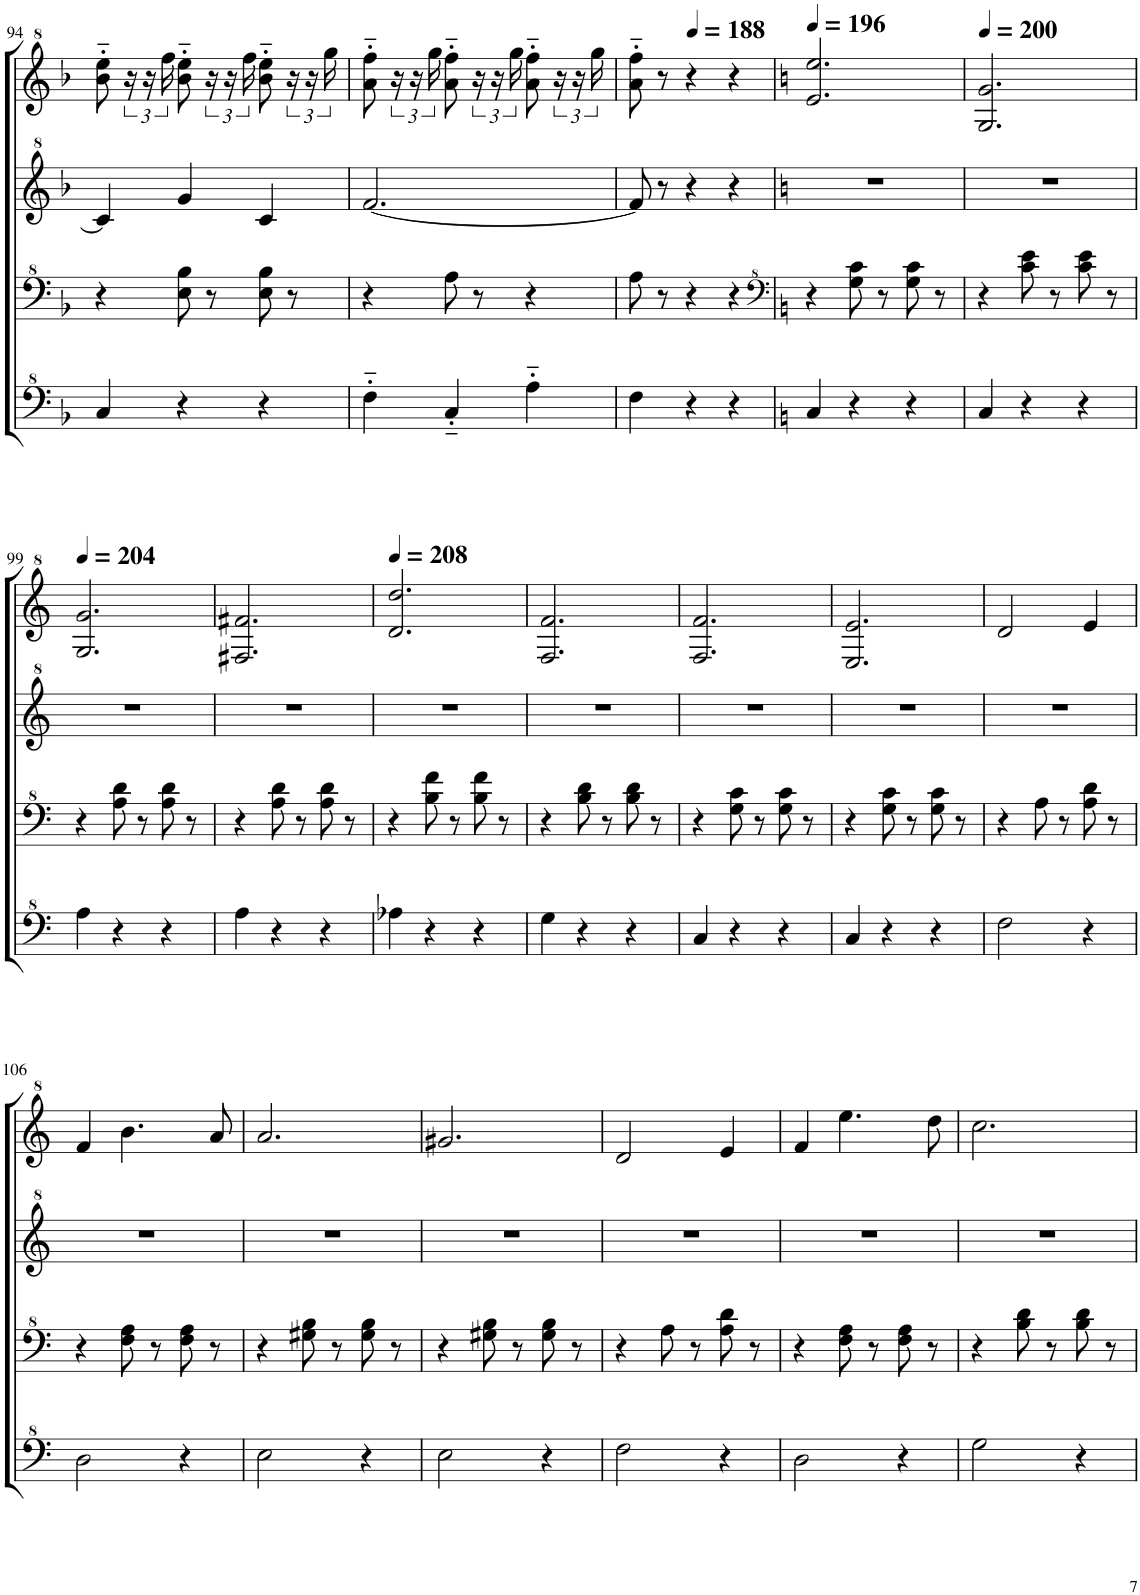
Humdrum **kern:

**kern	**kern	**kern	**kern
*part1	*part1	*part1	*part1
*staff4	*staff3	*staff2	*staff1
*I"Model III	*	*	*
!!LO:PB:g=z
*clefF^4	*clefF^4	*clefG^2	*clefG^2
*k[b-]	*k[b-]	*k[b-]	*k[b-]
*M3/4	*M3/4	*M3/4	*M3/4
=94	=94	=94	=94
4c/	4r	4cc/]	8bb-\'~ 8eee\'~
.	.	.	24r
.	.	.	24r
.	.	.	24fff\
4r	8e\ 8b-\	4gg/	8bb-\'~ 8eee\'~
.	8r	.	24r
.	.	.	24r
.	.	.	24fff\
4r	8e\ 8b-\	4cc/	8bb-\'~ 8eee\'~
.	8r	.	24r
.	.	.	24r
.	.	.	24ggg\
=95	=95	=95	=95
4f'~\	4r	[2.ff/	8aa\'~ 8fff\'~
.	.	.	24r
.	.	.	24r
.	.	.	24ggg\
4c'~/	8a\	.	8aa\'~ 8fff\'~
.	8r	.	24r
.	.	.	24r
.	.	.	24ggg\
4a'~\	4r	.	8aa\'~ 8fff\'~
.	.	.	24r
.	.	.	24r
.	.	.	24ggg\
=96	=96	=96	=96
4f\	8a\	8ff/]	8aa\'~ 8fff\'~
.	8r	8r	8r
*	*	*	*MM188
4r	4r	4r	4r
4r	4r	4r	4r
=97	=97	=97	=97
*	*clefF^4	*	*
*k[]	*k[]	*k[]	*k[]
*	*	*	*MM196
4c/	4r	2.r	2.ee/ 2.eee/
4r	8g\ 8cc\	.	.
.	8r	.	.
4r	8g\ 8cc\	.	.
.	8r	.	.
=98	=98	=98	=98
*	*	*	*MM200
4c/	4r	2.r	2.g/ 2.gg/
4r	8cc\ 8ee\	.	.
.	8r	.	.
4r	8cc\ 8ee\	.	.
.	8r	.	.
!!LO:LB:g=z
=99	=99	=99	=99
*	*	*	*MM204
4a\	4r	2.r	2.g/ 2.gg/
4r	8a\ 8dd\	.	.
.	8r	.	.
4r	8a\ 8dd\	.	.
.	8r	.	.
=100	=100	=100	=100
4a\	4r	2.r	2.f#X/ 2.ff#X/
4r	8a\ 8dd\	.	.
.	8r	.	.
4r	8a\ 8dd\	.	.
.	8r	.	.
=101	=101	=101	=101
*	*	*	*MM208
4a-X\	4r	2.r	2.dd/ 2.ddd/
4r	8b\ 8ff\	.	.
.	8r	.	.
4r	8b\ 8ff\	.	.
.	8r	.	.
=102	=102	=102	=102
4g\	4r	2.r	2.f/ 2.ff/
4r	8b\ 8dd\	.	.
.	8r	.	.
4r	8b\ 8dd\	.	.
.	8r	.	.
=103	=103	=103	=103
4c/	4r	2.r	2.f/ 2.ff/
4r	8g\ 8cc\	.	.
.	8r	.	.
4r	8g\ 8cc\	.	.
.	8r	.	.
=104	=104	=104	=104
4c/	4r	2.r	2.e/ 2.ee/
4r	8g\ 8cc\	.	.
.	8r	.	.
4r	8g\ 8cc\	.	.
.	8r	.	.
=105	=105	=105	=105
2f\	4r	2.r	2dd/
.	8a\	.	.
.	8r	.	.
4r	8a\ 8dd\	.	4ee/
.	8r	.	.
!!LO:LB:g=z
=106	=106	=106	=106
2d\	4r	2.r	4ff/
.	8f\ 8a\	.	4.bb\
.	8r	.	.
4r	8f\ 8a\	.	.
.	8r	.	8aa/
=107	=107	=107	=107
2e\	4r	2.r	2.aa/
.	8g#X\ 8b\	.	.
.	8r	.	.
4r	8g#\ 8b\	.	.
.	8r	.	.
=108	=108	=108	=108
2e\	4r	2.r	2.gg#X/
.	8g#X\ 8b\	.	.
.	8r	.	.
4r	8g#\ 8b\	.	.
.	8r	.	.
=109	=109	=109	=109
2f\	4r	2.r	2dd/
.	8a\	.	.
.	8r	.	.
4r	8a\ 8dd\	.	4ee/
.	8r	.	.
=110	=110	=110	=110
2d\	4r	2.r	4ff/
.	8f\ 8a\	.	4.eee\
.	8r	.	.
4r	8f\ 8a\	.	.
.	8r	.	8ddd\
=111	=111	=111	=111
2g\	4r	2.r	2.ccc\
.	8b\ 8dd\	.	.
.	8r	.	.
4r	8b\ 8dd\	.	.
.	8r	.	.
=	=	=	=
*-	*-	*-	*-
